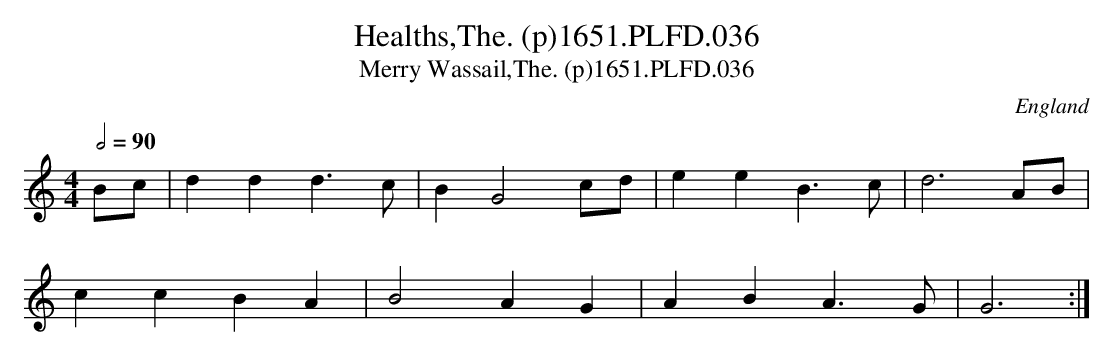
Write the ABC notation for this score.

X:1
T:Healths,The. (p)1651.PLFD.036
T:Merry Wassail,The. (p)1651.PLFD.036
M:4/4
L:1/8
Q:1/2=90
O:England
K:C
Bc|d2 d2 d3 c|B2 G4 cd|e2 e2 B3 c|d6 AB|
c2 c2 B2 A2|B4 A2 G2|A2 B2 A3 G|G6:|
